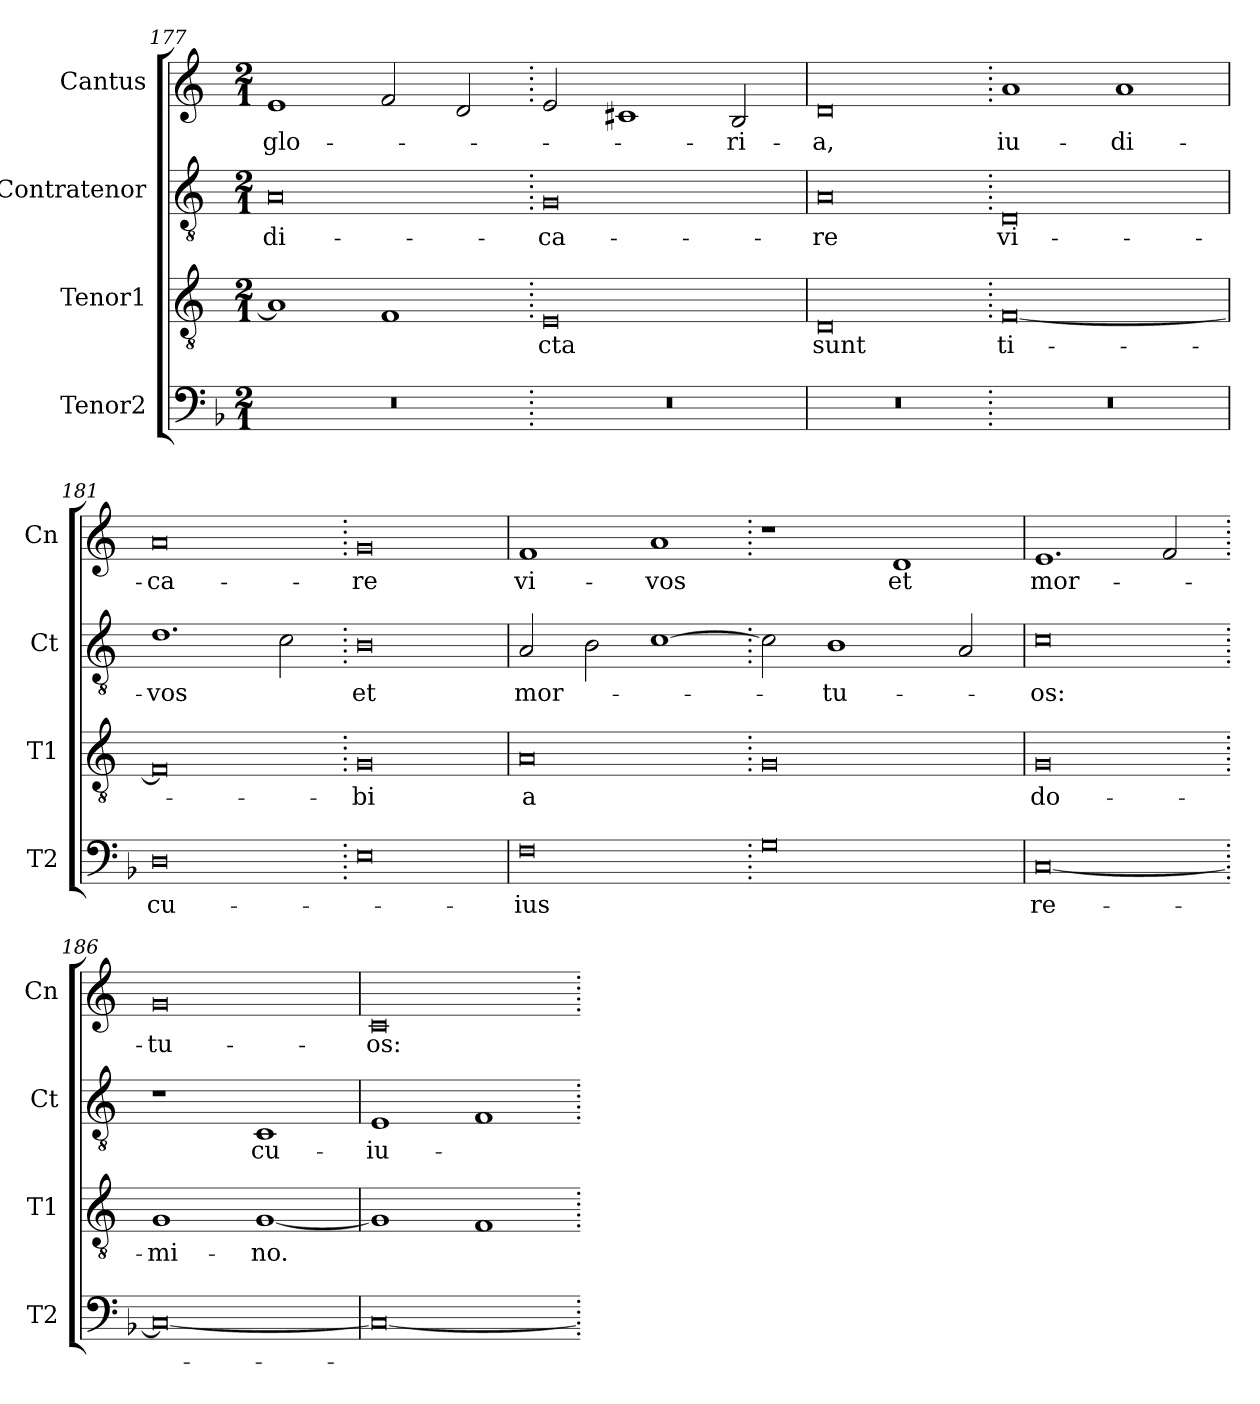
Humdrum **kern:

**kern	**text	**kern	**text	**kern	**text	**kern	**text
*part4	*part4	*part3	*part3	*part2	*part2	*part1	*part1
*staff4	*staff4	*staff3	*staff3	*staff2	*staff2	*staff1	*staff1
*I"Tenor2	*	*I"Tenor1	*	*I"Contratenor	*	*I"Cantus	*
*I'T2	*	*I'T1	*	*I'Ct	*	*I'Cn	*
*clefF4	*	*clefGv2	*	*clefGv2	*	*clefG2	*
*k[b-]	*	*k[]	*	*k[]	*	*k[]	*
*M2/1	*	*M2/1	*	*M2/1	*	*M2/1	*
=177	=177	=177	=177	=177	=177	=177	=177
0r	.	1A]	.	0A	-di-	1e	glo-
.	.	1F	.	.	.	2f/	.
.	.	.	.	.	.	2d/	.
=178.	=178.	=178.	=178.	=178.	=178.	=178.	=178.
0r	.	0E	-cta	0G	-ca-	2e/	.
.	.	.	.	.	.	1c#X	.
.	.	.	.	.	.	2B/	-ri-
=179	=179	=179	=179	=179	=179	=179	=179
0r	.	0D	sunt	0A	-re	0d	-a,
=180.	=180.	=180.	=180.	=180.	=180.	=180.	=180.
0r	.	[0F	ti-	0D	vi-	1a	iu-
.	.	.	.	.	.	1a	-di-
=181	=181	=181	=181	=181	=181	=181	=181
0D	cu-	0F]	.	1.d	-vos	0a	-ca-
.	.	.	.	2c\	.	.	.
=182.	=182.	=182.	=182.	=182.	=182.	=182.	=182.
0E	.	0G	-bi	0B	et	0g	-re
=183	=183	=183	=183	=183	=183	=183	=183
0F	-ius	0A	a	2A/	mor-	1f	vi-
.	.	.	.	2B\	.	.	.
.	.	.	.	[1c	.	1a	-vos
=184.	=184.	=184.	=184.	=184.	=184.	=184.	=184.
0G	.	0G	.	2c\]	.	1r	.
.	.	.	.	1B	-tu-	.	.
.	.	.	.	.	.	1d	et
.	.	.	.	2A/	.	.	.
=185	=185	=185	=185	=185	=185	=185	=185
[0C	re-	0G	do-	0c	-os:	1.e	mor-
.	.	.	.	.	.	2f/	.
=186.	=186.	=186.	=186.	=186.	=186.	=186.	=186.
0C_	.	1G	-mi-	1r	.	0g	-tu-
.	.	[1G	-no.	1C	cu-	.	.
=187	=187	=187	=187	=187	=187	=187	=187
0C_	.	1G]	.	1E	-iu-	0c	-os:
.	.	1F	.	1F	.	.	.
=.	=.	=.	=.	=.	=.	=.	=.
*-	*-	*-	*-	*-	*-	*-	*-
